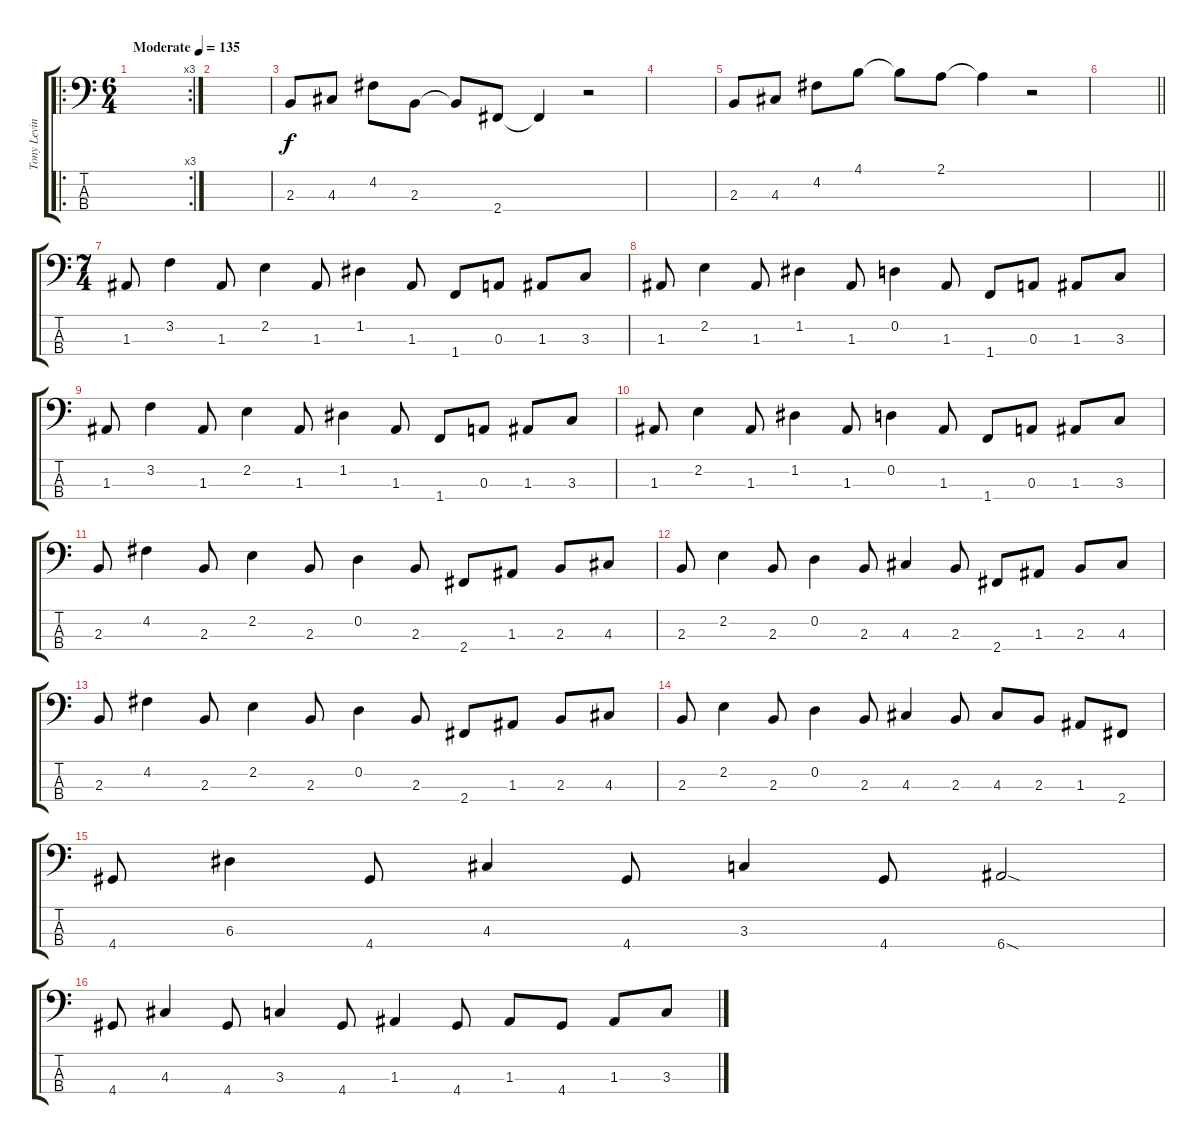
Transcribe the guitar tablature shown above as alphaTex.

\track ("Tony Levin" "Tony Levin") {instrument electricbassfinger}
\staff {score tabs}
\tuning (G2 D2 A1 E1) {hide}
\ro
\rc 3
\ts (6 4)
\tempo (135 "Moderate")
\clef f4
\ks c
|
|
2.3.8 4.3.8 4.2.8 2.3.8 2.3{t}.8 2.4.8 2.4{t}.4 r.2 |
|
2.3.8 4.3.8 4.2.8 4.1.8 4.1{t}.8 2.1.8 2.1{t}.4 r.2 |
\barLineRight lightlight
|
\ts (7 4)
1.3.8 3.2.4 1.3.8 2.2.4 1.3.8 1.2.4 1.3.8 1.4.8 0.3.8 1.3.8 3.3.8 |
1.3.8 2.2.4 1.3.8 1.2.4 1.3.8 0.2.4 1.3.8 1.4.8 0.3.8 1.3.8 3.3.8 |
1.3.8 3.2.4 1.3.8 2.2.4 1.3.8 1.2.4 1.3.8 1.4.8 0.3.8 1.3.8 3.3.8 |
1.3.8 2.2.4 1.3.8 1.2.4 1.3.8 0.2.4 1.3.8 1.4.8 0.3.8 1.3.8 3.3.8 |
2.3.8 4.2.4 2.3.8 2.2.4 2.3.8 0.2.4 2.3.8 2.4.8 1.3.8 2.3.8 4.3.8 |
2.3.8 2.2.4 2.3.8 0.2.4 2.3.8 4.3.4 2.3.8 2.4.8 1.3.8 2.3.8 4.3.8 |
2.3.8 4.2.4 2.3.8 2.2.4 2.3.8 0.2.4 2.3.8 2.4.8 1.3.8 2.3.8 4.3.8 |
2.3.8 2.2.4 2.3.8 0.2.4 2.3.8 4.3.4 2.3.8 4.3.8 2.3.8 1.3.8 2.4.8 |
4.4.8 6.3.4 4.4.8 4.3.4 4.4.8 3.3.4 4.4.8 6.4{sod}.2 |
4.4.8 4.3.4 4.4.8 3.3.4 4.4.8 1.3.4 4.4.8 1.3.8 4.4.8 1.3.8 3.3.8
